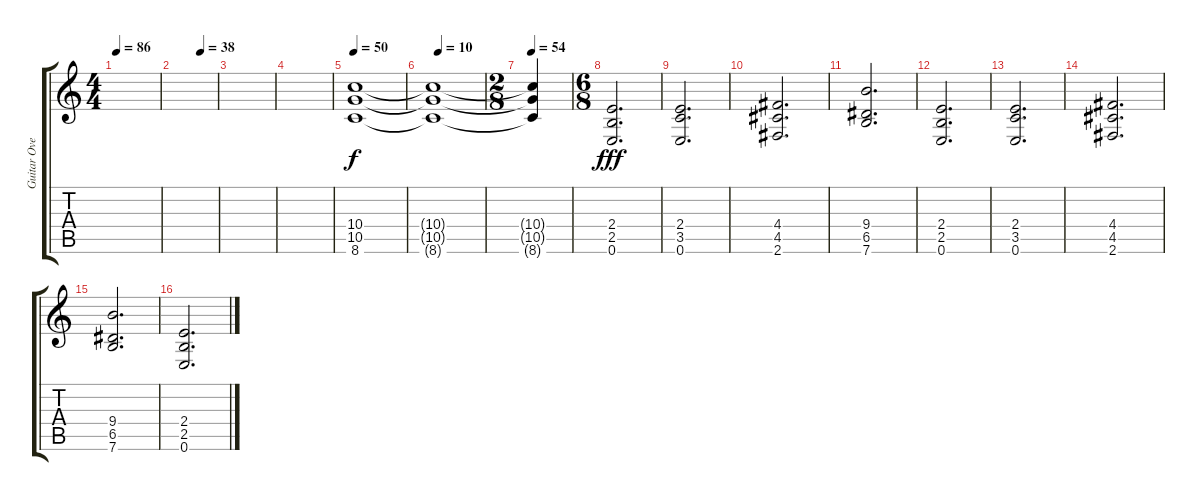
\track ("Guitar Overlap" "Guitar Ove") {instrument distortionguitar}
\staff {score tabs}
\tuning (E4 B3 G3 D3 A2 E2) {hide}
\ts (4 4)
\tempo 86
\clef g2
\ks c
|
\tempo (38 0.625)
|
|
|
\tempo 50
(10.4 10.5 8.6).1 |
\tempo (10 0.125)
(10.4{t} 10.5{t} 8.6{t}).1{dy f} |
\ts (2 8)
\tempo 54
(10.4{t} 10.5{t} 8.6{t}).4 |
\ts (6 8)
(2.4 2.5 0.6).2{d dy fff} |
(2.4 3.5 0.6).2{d} |
(4.4 4.5 2.6).2{d} |
(9.4 6.5 7.6).2{d} |
(2.4 2.5 0.6).2{d} |
(2.4 3.5 0.6).2{d} |
(4.4 4.5 2.6).2{d} |
(9.4 6.5 7.6).2{d} |
(2.4 2.5 0.6).2{d}
